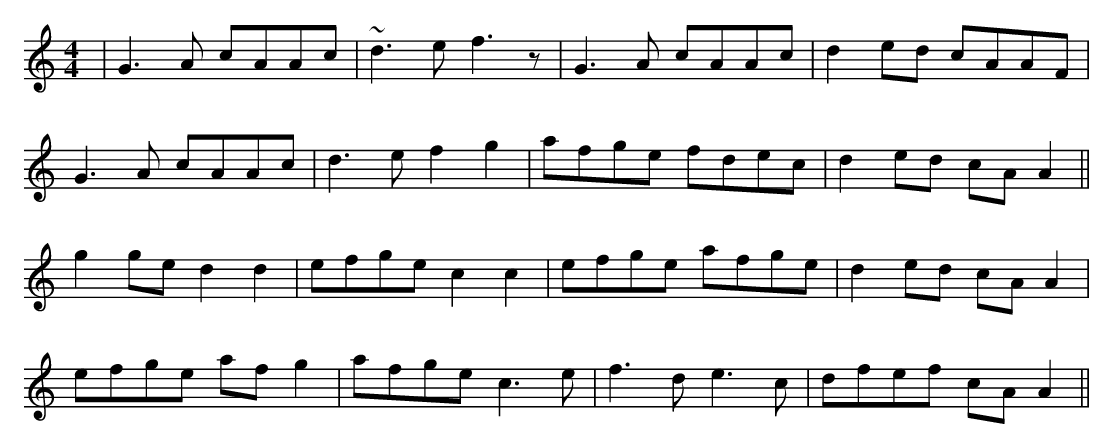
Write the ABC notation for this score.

X:1
M:4/4
K:Amin
|G3 A cAAc|~d3 e f3 z|G3 A cAAc|d2 ed cAAF|
G3 A cAAc|d3 e f2 g2|afge fdec|d2 ed cA A2||
g2 ge d2 d2|efge c2 c2|efge afge|d2 ed cA A2|
efge af g2|afge c3 e|f3 d e3 c|dfef cA A2||
